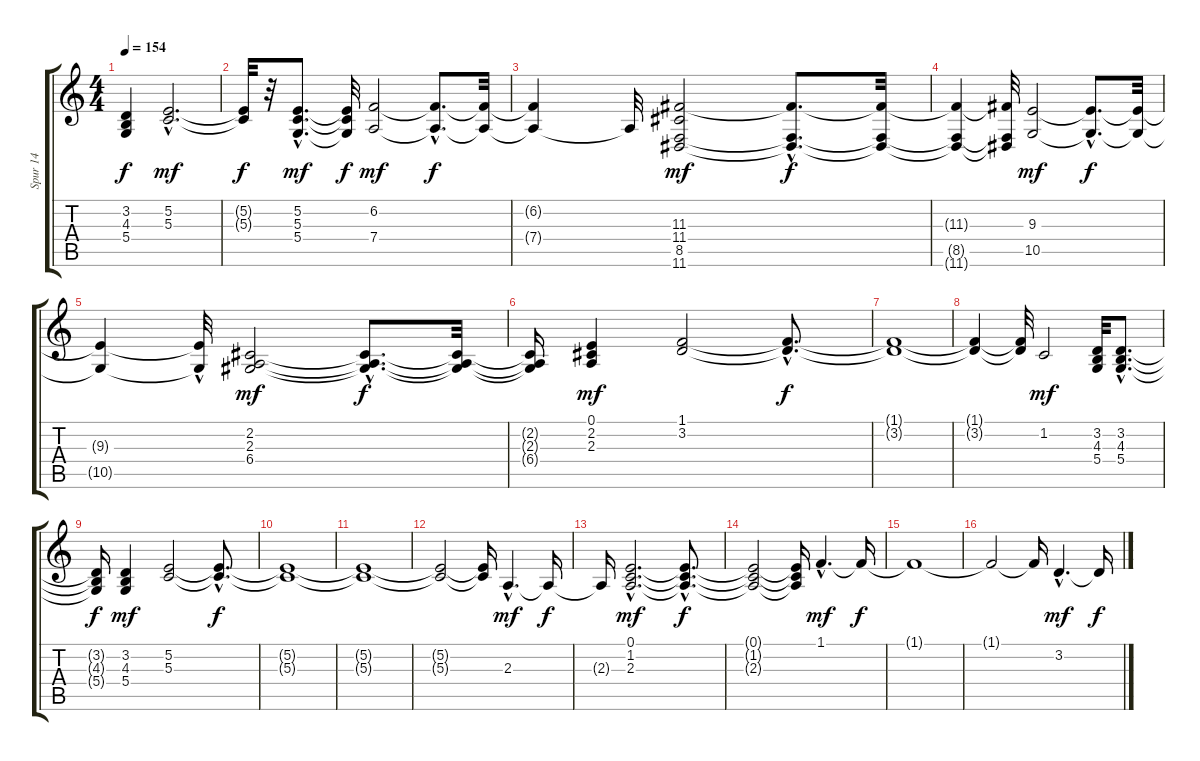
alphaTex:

\track ("Spur 14" "Spur 14") {instrument pad8sweep}
\staff {score tabs}
\tuning (E4 B3 G3 D3 A2 E2) {hide}
\ts (4 4)
\tempo 154
\clef g2
\ks c
(3.2{t} 4.3{t} 5.4{t}).4{dy f} (5.2{hac} 5.3{hac}).2{d dy mf} |
(5.2{t} 5.3{t}).32{dy f} r.32 (5.2{hac} 5.3{hac} 5.4{hac}).8{d dy mf} (5.2{t} 5.3{t} 5.4{t}).32{dy f} (6.2 7.4).2{dy mf} (6.2{hac t} 7.4{hac t}).8{d dy f} (6.2{t} 7.4{t}).32 |
(6.2{t} 7.4{t}).4 7.4{t}.32 (11.3 11.4 8.5 11.6).2{dy mf} (11.3{hac t} 8.5{hac t} 11.6{hac t}).8{d dy f} (11.3{t} 8.5{t} 11.6{t}).32 |
(11.3{t} 8.5{t} 11.6{t}).4 (11.3{t} 8.5{t} 11.6{t}).32 (9.3 10.5).2{dy mf} (9.3{hac t} 10.5{hac t}).8{d dy f} (9.3{t} 10.5{t}).32 |
(9.3{t} 10.5{t}).4 (9.3{hac t} 10.5{t}).32 (2.2 2.3 6.4).2{dy mf} (2.2{hac t} 2.3{hac t} 6.4{hac t}).8{d dy f} (2.2{t} 2.3{t} 6.4{t}).32 |
(2.2{t} 2.3{t} 6.4{t}).16 (0.1 2.2 2.3).4{dy mf} (1.1 3.2).2 (1.1{hac t} 3.2{hac t}).8{d dy f} |
(1.1{t} 3.2{t}).1 |
(1.1{t} 3.2{t}).4 (1.1{t} 3.2{t}).32 1.2.2{dy mf} (3.2 4.3 5.4).32 (3.2{hac} 4.3{hac} 5.4{hac}).8{d} |
(3.2{t} 4.3{t} 5.4{t}).16{dy f} (3.2 4.3 5.4).4{dy mf} (5.2 5.3).2 (5.2{hac t} 5.3{hac t}).8{d dy f} |
(5.2{t} 5.3{t}).1 |
(5.2{t} 5.3{t}).1 |
(5.2{t} 5.3{t}).2 (5.2{t} 5.3{t}).16 2.3{hac}.4{d dy mf} 2.3{t}.16{dy f} |
2.3{t}.16 (0.1{hac} 1.2{hac} 2.3{hac}).2{d dy mf} (0.1{hac t} 1.2{hac t} 2.3{hac t}).8{d dy f} |
(0.1{t} 1.2{t} 2.3{t}).2 (0.1{t} 1.2{t} 2.3{t}).16 1.1{hac}.4{d dy mf} 1.1{t}.16{dy f} |
1.1{t}.1 |
1.1{t}.2 1.1{t}.16 3.2{hac}.4{d dy mf} 3.2{t}.16{dy f}
